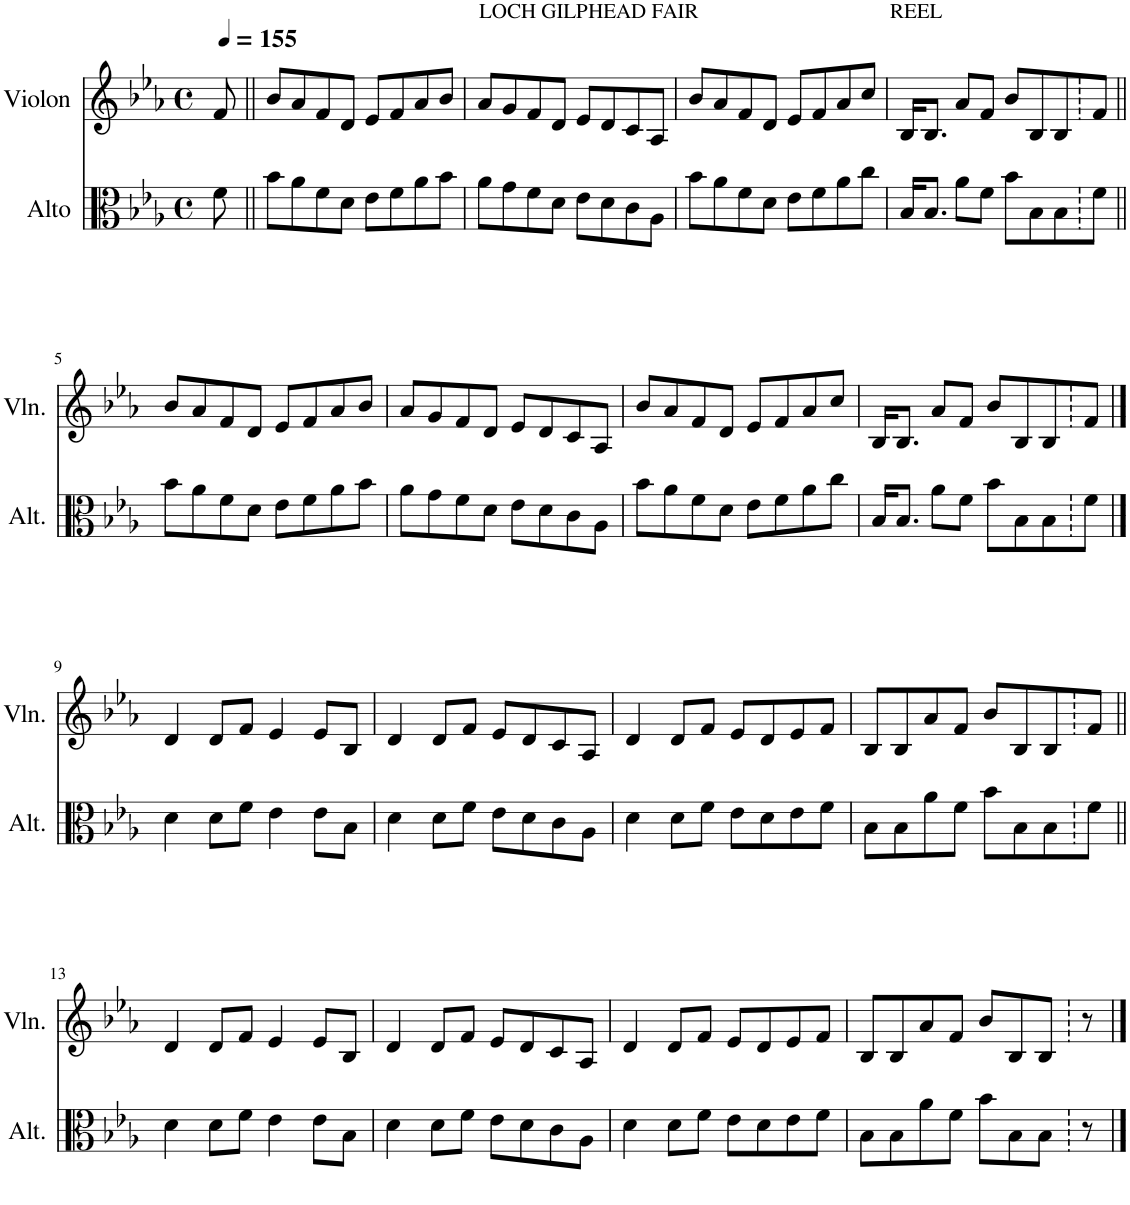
**kern	**kern
*part2	*part1
*staff2	*staff1
*I"Alto	*I"Violon
*I'Alt.	*I'Vln.
*clefC3	*clefG2
*k[b-e-a-]	*k[b-e-a-]
*M4/4	*M4/4
*met(c)	*met(c)
*MM155	*MM155
=	=
8f\	8f/
=1||	=1||
8b-\L	8b-/L
8a-\	8a-/
8f\	8f/
8d\J	8d/J
8e-\L	8e-/L
8f\	8f/
8a-\	8a-/
8b-\J	8b-/J
=2	=2
!	!LO:TX:a:t=LOCH GILPHEAD FAIR
8a-\L	8a-/L
8g\	8g/
8f\	8f/
8d\J	8d/J
8e-\L	8e-/L
8d\	8d/
8c\	8c/
8A-\J	8A-/J
=3	=3
8b-\L	8b-/L
8a-\	8a-/
8f\	8f/
8d\J	8d/J
8e-\L	8e-/L
8f\	8f/
8a-\	8a-/
8cc\J	8cc/J
=4	=4
!	!LO:TX:a:t=REEL
16B-/KL	16B-/KL
8.B-/J	8.B-/J
8a-\L	8a-/L
8f\J	8f/J
8b-\L	8b-/L
8B-\	8B-/
8B-\	8B-/
8f\J	8f/J
!!LO:LB:g=z
=5||	=5||
8b-\L	8b-/L
8a-\	8a-/
8f\	8f/
8d\J	8d/J
8e-\L	8e-/L
8f\	8f/
8a-\	8a-/
8b-\J	8b-/J
=6	=6
8a-\L	8a-/L
8g\	8g/
8f\	8f/
8d\J	8d/J
8e-\L	8e-/L
8d\	8d/
8c\	8c/
8A-\J	8A-/J
=7	=7
8b-\L	8b-/L
8a-\	8a-/
8f\	8f/
8d\J	8d/J
8e-\L	8e-/L
8f\	8f/
8a-\	8a-/
8cc\J	8cc/J
=8	=8
16B-/KL	16B-/KL
8.B-/J	8.B-/J
8a-\L	8a-/L
8f\J	8f/J
8b-\L	8b-/L
8B-\	8B-/
8B-\	8B-/
8f\J	8f/J
!!LO:LB:g=z
==9	==9
4d\	4d/
8d\L	8d/L
8f\J	8f/J
4e-\	4e-/
8e-\L	8e-/L
8B-\J	8B-/J
=10	=10
4d\	4d/
8d\L	8d/L
8f\J	8f/J
8e-\L	8e-/L
8d\	8d/
8c\	8c/
8A-\J	8A-/J
=11	=11
4d\	4d/
8d\L	8d/L
8f\J	8f/J
8e-\L	8e-/L
8d\	8d/
8e-\	8e-/
8f\J	8f/J
=12	=12
8B-\L	8B-/L
8B-\	8B-/
8a-\	8a-/
8f\J	8f/J
8b-\L	8b-/L
8B-\	8B-/
8B-\	8B-/
8f\J	8f/J
!!LO:LB:g=z
=13||	=13||
4d\	4d/
8d\L	8d/L
8f\J	8f/J
4e-\	4e-/
8e-\L	8e-/L
8B-\J	8B-/J
=14	=14
4d\	4d/
8d\L	8d/L
8f\J	8f/J
8e-\L	8e-/L
8d\	8d/
8c\	8c/
8A-\J	8A-/J
=15	=15
4d\	4d/
8d\L	8d/L
8f\J	8f/J
8e-\L	8e-/L
8d\	8d/
8e-\	8e-/
8f\J	8f/J
=16	=16
8B-\L	8B-/L
8B-\	8B-/
8a-\	8a-/
8f\J	8f/J
8b-\L	8b-/L
8B-\	8B-/
8B-\J	8B-/J
8r	8r
==	==
*-	*-
